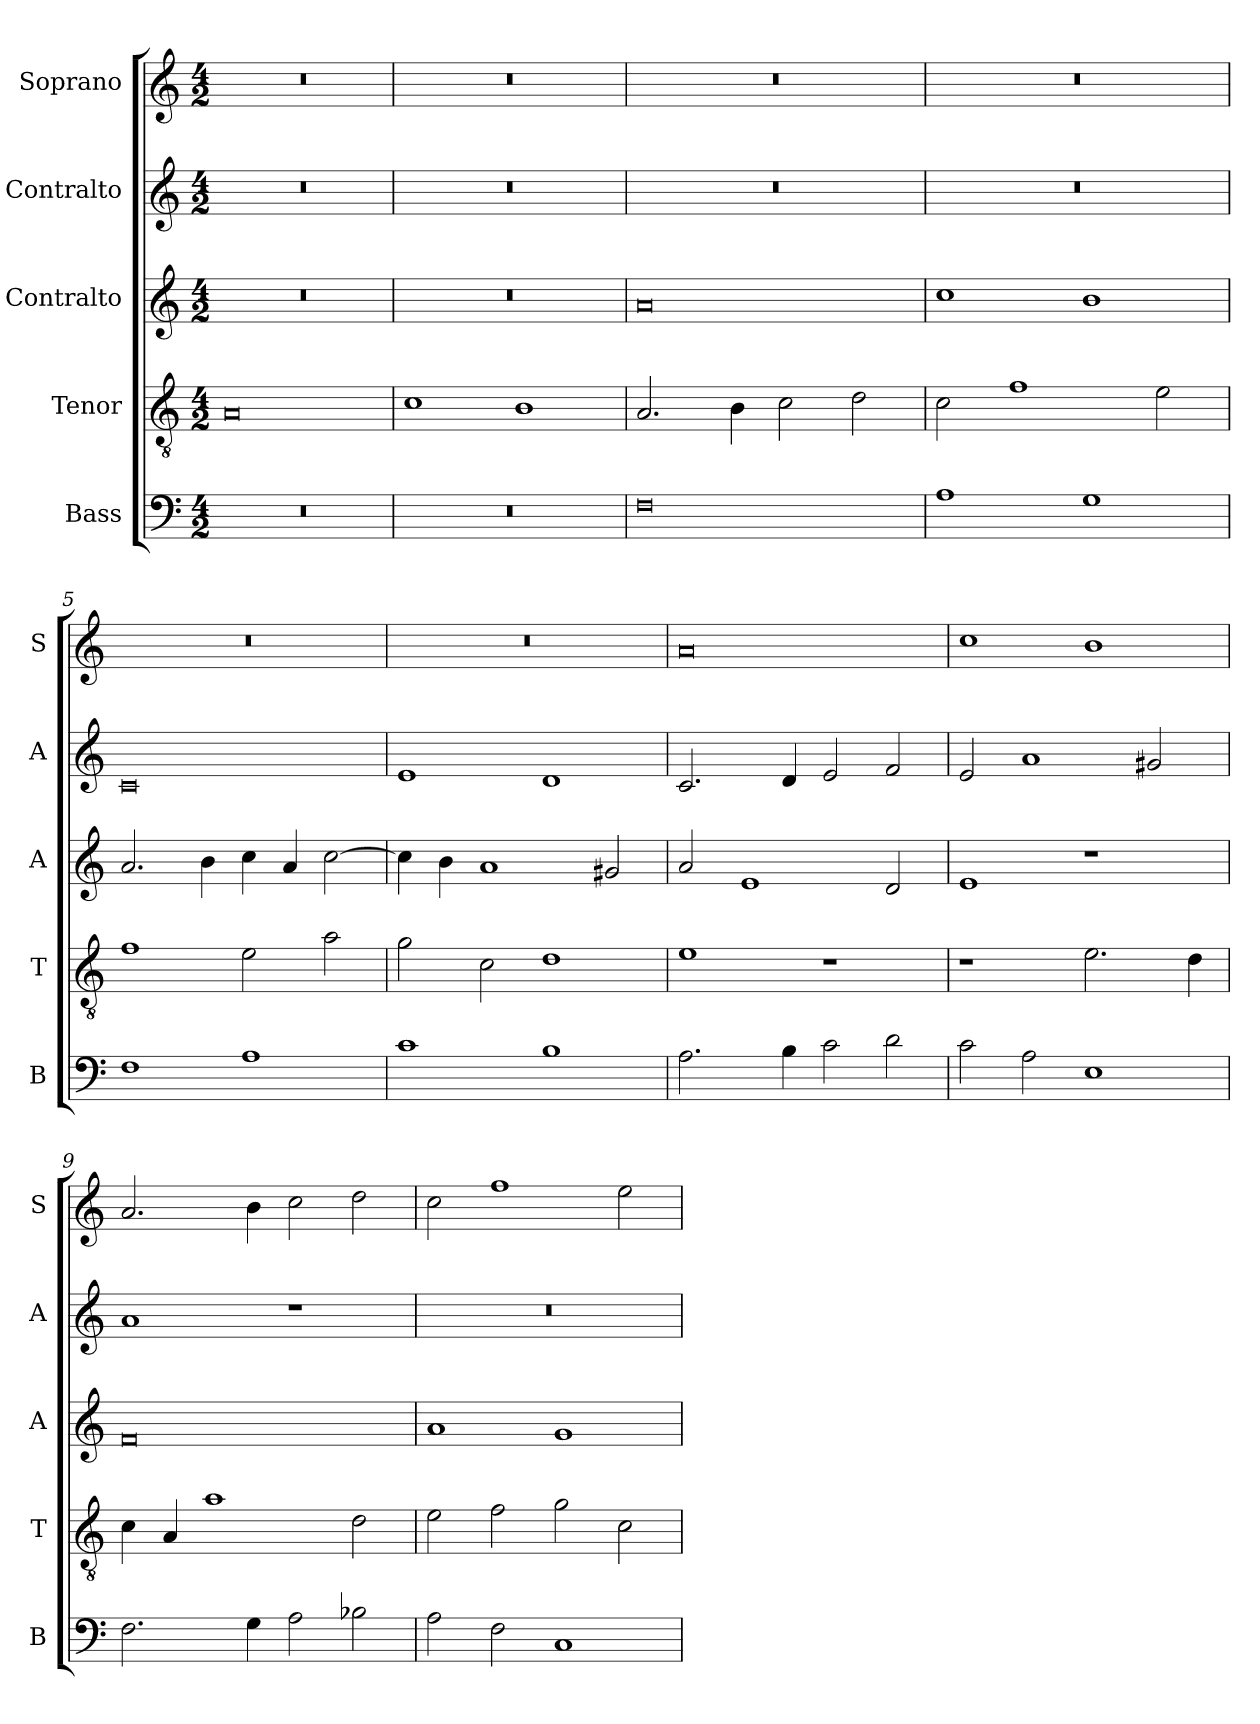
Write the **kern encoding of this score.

**kern	**kern	**kern	**kern	**kern
*part5	*part4	*part3	*part2	*part1
*staff5	*staff4	*staff3	*staff2	*staff1
*I"Bass	*I"Tenor	*I"Contralto	*I"Contralto	*I"Soprano
*I'B	*I'T	*I'A	*I'A	*I'S
*clefF4	*clefGv2	*clefG2	*clefG2	*clefG2
*k[]	*k[]	*k[]	*k[]	*k[]
*A:aeo	*A:aeo	*A:aeo	*A:aeo	*A:aeo
*M4/2	*M4/2	*M4/2	*M4/2	*M4/2
=1	=1	=1	=1	=1
0r	0A	0r	0r	0r
=2	=2	=2	=2	=2
0r	1c	0r	0r	0r
.	1B	.	.	.
=3	=3	=3	=3	=3
0F	2.A	0a	0r	0r
.	4B	.	.	.
.	2c	.	.	.
.	2d	.	.	.
=4	=4	=4	=4	=4
1A	2c	1cc	0r	0r
.	1f	.	.	.
1G	.	1b	.	.
.	2e	.	.	.
=5	=5	=5	=5	=5
1F	1f	2.a	0c	0r
.	.	4b	.	.
1A	2e	4cc	.	.
.	.	4a	.	.
.	2a	[2cc	.	.
=6	=6	=6	=6	=6
1c	2g	4cc]	1e	0r
.	.	4b	.	.
.	2c	1a	.	.
1B	1d	.	1d	.
.	.	2g#X	.	.
=7	=7	=7	=7	=7
2.A	1e	2a	2.c	0a
.	.	1e	.	.
4B	.	.	4d	.
2c	1r	.	2e	.
2d	.	2d	2f	.
=8	=8	=8	=8	=8
2c	1r	1e	2e	1cc
2A	.	.	1a	.
1E	2.e	1r	.	1b
.	.	.	2g#X	.
.	4d	.	.	.
=9	=9	=9	=9	=9
2.F	4c	0f	1a	2.a
.	4A	.	.	.
.	1a	.	.	.
4G	.	.	.	4b
2A	.	.	1r	2cc
2B-X	2d	.	.	2dd
=10	=10	=10	=10	=10
2A	2e	1a	0r	2cc
2F	2f	.	.	1ff
1C	2g	1g	.	.
.	2c	.	.	2ee
=	=	=	=	=
*-	*-	*-	*-	*-
